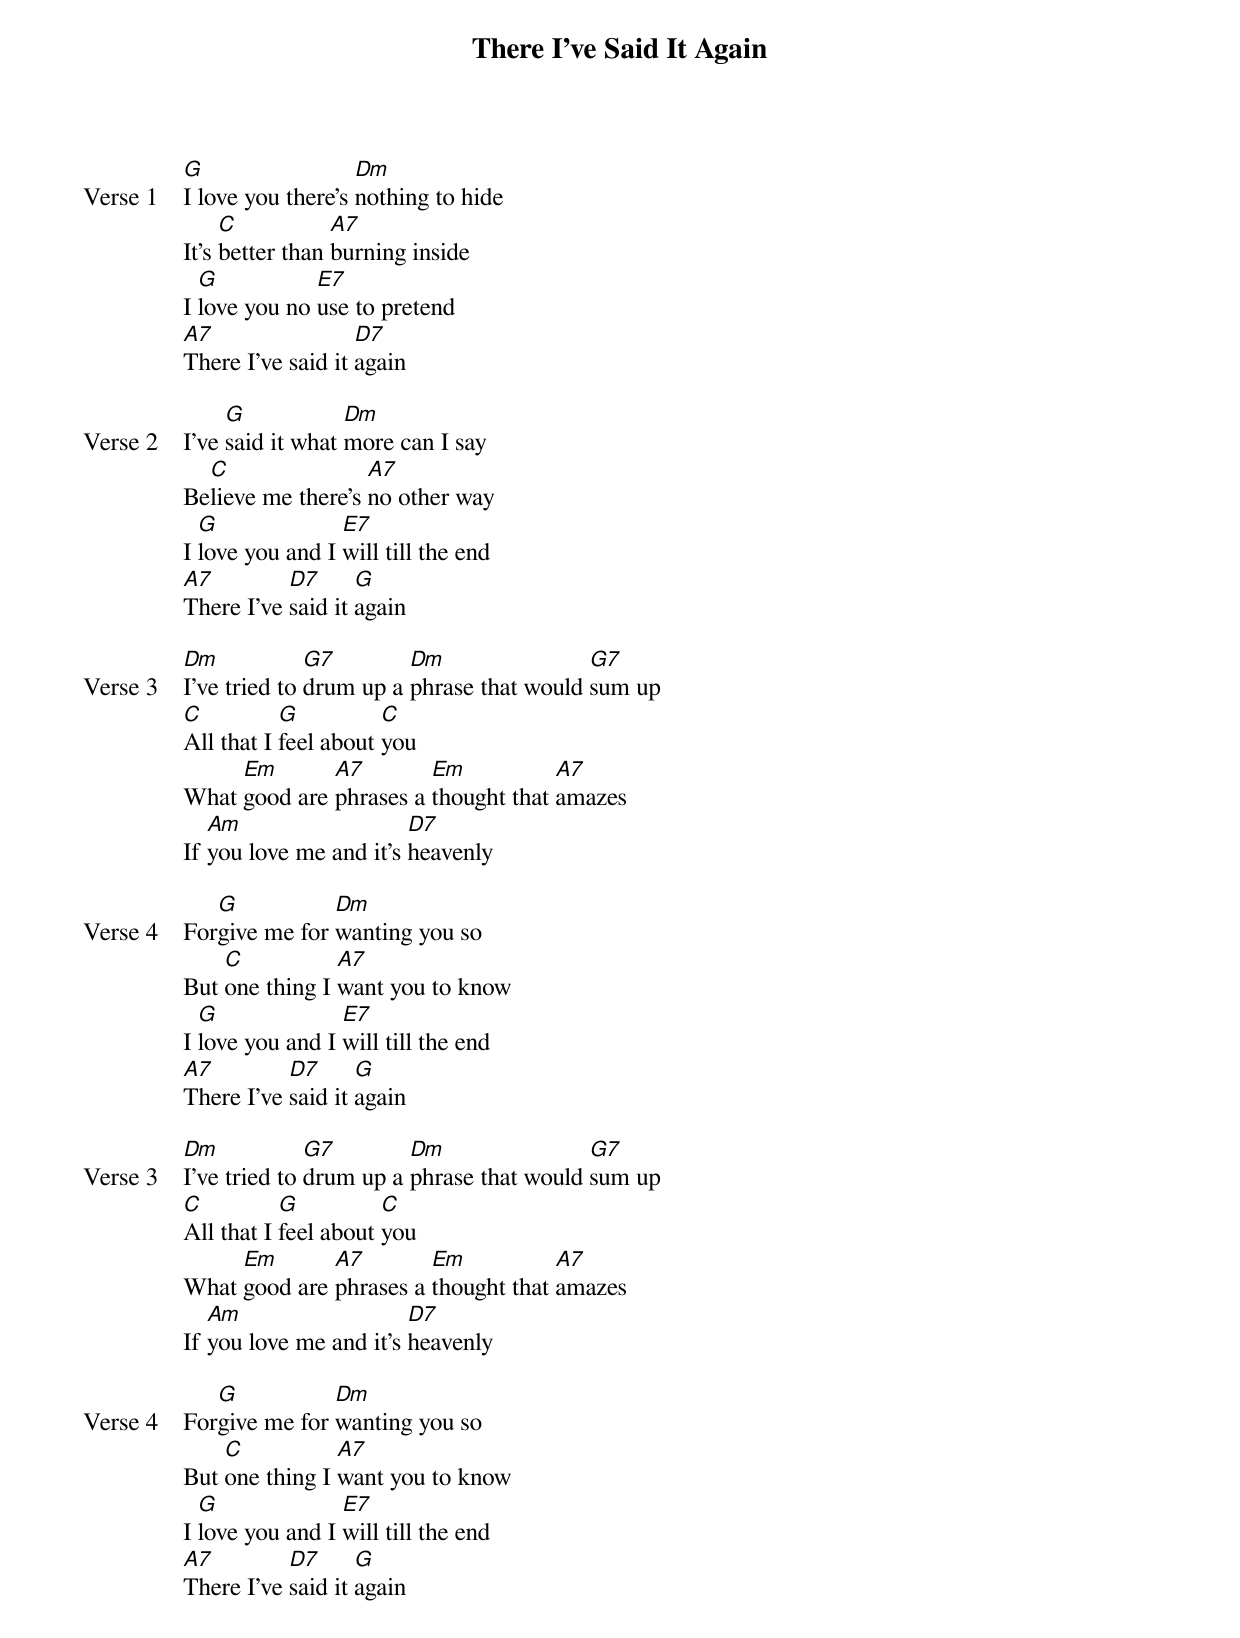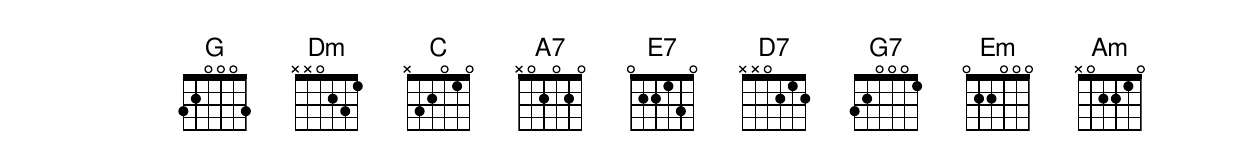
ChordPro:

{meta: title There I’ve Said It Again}
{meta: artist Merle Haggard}
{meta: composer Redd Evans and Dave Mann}

{start_of_verse: Verse 1}
[G]I love you there's [Dm]nothing to hide
It's [C]better than [A7]burning inside
I [G]love you no [E7]use to pretend
[A7]There I've said it [D7]again
{end_of_verse}

{start_of_verse: Verse 2}
I've [G]said it what [Dm]more can I say
Be[C]lieve me there's [A7]no other way
I [G]love you and I [E7]will till the end
[A7]There I've [D7]said it [G]again
{end_of_verse}

{start_of_verse: Verse 3}
[Dm]I've tried to [G7]drum up a [Dm]phrase that would [G7]sum up
[C]All that I [G]feel about [C]you
What [Em]good are [A7]phrases a [Em]thought that [A7]amazes
If [Am]you love me and it's [D7]heavenly
{end_of_verse}

{start_of_verse: Verse 4}
For[G]give me for [Dm]wanting you so
But [C]one thing I [A7]want you to know
I [G]love you and I [E7]will till the end
[A7]There I've [D7]said it [G]again
{end_of_verse}

{start_of_verse: Verse 3}
[Dm]I've tried to [G7]drum up a [Dm]phrase that would [G7]sum up
[C]All that I [G]feel about [C]you
What [Em]good are [A7]phrases a [Em]thought that [A7]amazes
If [Am]you love me and it's [D7]heavenly
{end_of_verse}

{start_of_verse: Verse 4}
For[G]give me for [Dm]wanting you so
But [C]one thing I [A7]want you to know
I [G]love you and I [E7]will till the end
[A7]There I've [D7]said it [G]again
{end_of_verse}
